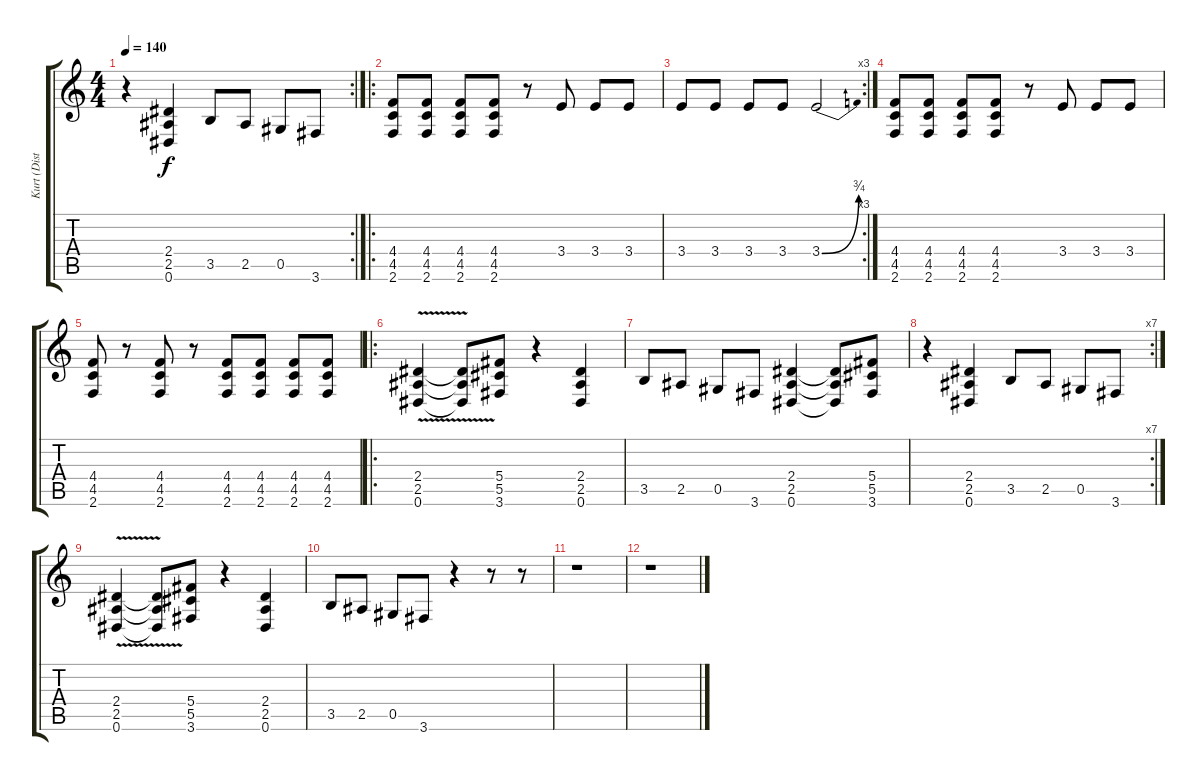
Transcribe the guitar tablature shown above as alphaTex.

\track ("Kurt (Disto Guitar)" "Kurt (Dist") {instrument distortionguitar}
\staff {score tabs}
\tuning (Eb4 Bb3 Gb3 Db3 Ab2 Eb2) {hide}
\rc 2
\ts (4 4)
\tempo 140
\clef g2
\ks c
r.4{dy f} (2.4 2.5 0.6).4 3.5.8 2.5.8 0.5.8 3.6.8 |
\ro
(4.4 4.5 2.6).8 (4.4 4.5 2.6).8 (4.4 4.5 2.6).8 (4.4 4.5 2.6).8 r.8 3.4.8 3.4.8 3.4.8 |
\rc 3
3.4.8 3.4.8 3.4.8 3.4.8 3.4{be (bend 0 0 60 3)}.2 |
(4.4 4.5 2.6).8 (4.4 4.5 2.6).8 (4.4 4.5 2.6).8 (4.4 4.5 2.6).8 r.8 3.4.8 3.4.8 3.4.8 |
(4.4 4.5 2.6).8 r.8 (4.4 4.5 2.6).8 r.8 (4.4 4.5 2.6).8 (4.4 4.5 2.6).8 (4.4 4.5 2.6).8 (4.4 4.5 2.6).8 |
\ro
(2.4{v} 2.5{v} 0.6{v}).4 (2.4{t} 2.5{t} 0.6{t}).8 (5.4 5.5 3.6).8 r.4 (2.4 2.5 0.6).4 |
3.5.8 2.5.8 0.5.8 3.6.8 (2.4 2.5 0.6).4 (2.4{t} 2.5{t} 0.6{t}).8 (5.4 5.5 3.6).8 |
\rc 7
r.4 (2.4 2.5 0.6).4 3.5.8 2.5.8 0.5.8 3.6.8 |
(2.4{v} 2.5{v} 0.6{v}).4 (2.4{t} 2.5{t} 0.6{t}).8 (5.4 5.5 3.6).8 r.4 (2.4 2.5 0.6).4 |
3.5.8 2.5.8 0.5.8 3.6.8 r.4 r.8 r.8 |
r.1 |
r.1
